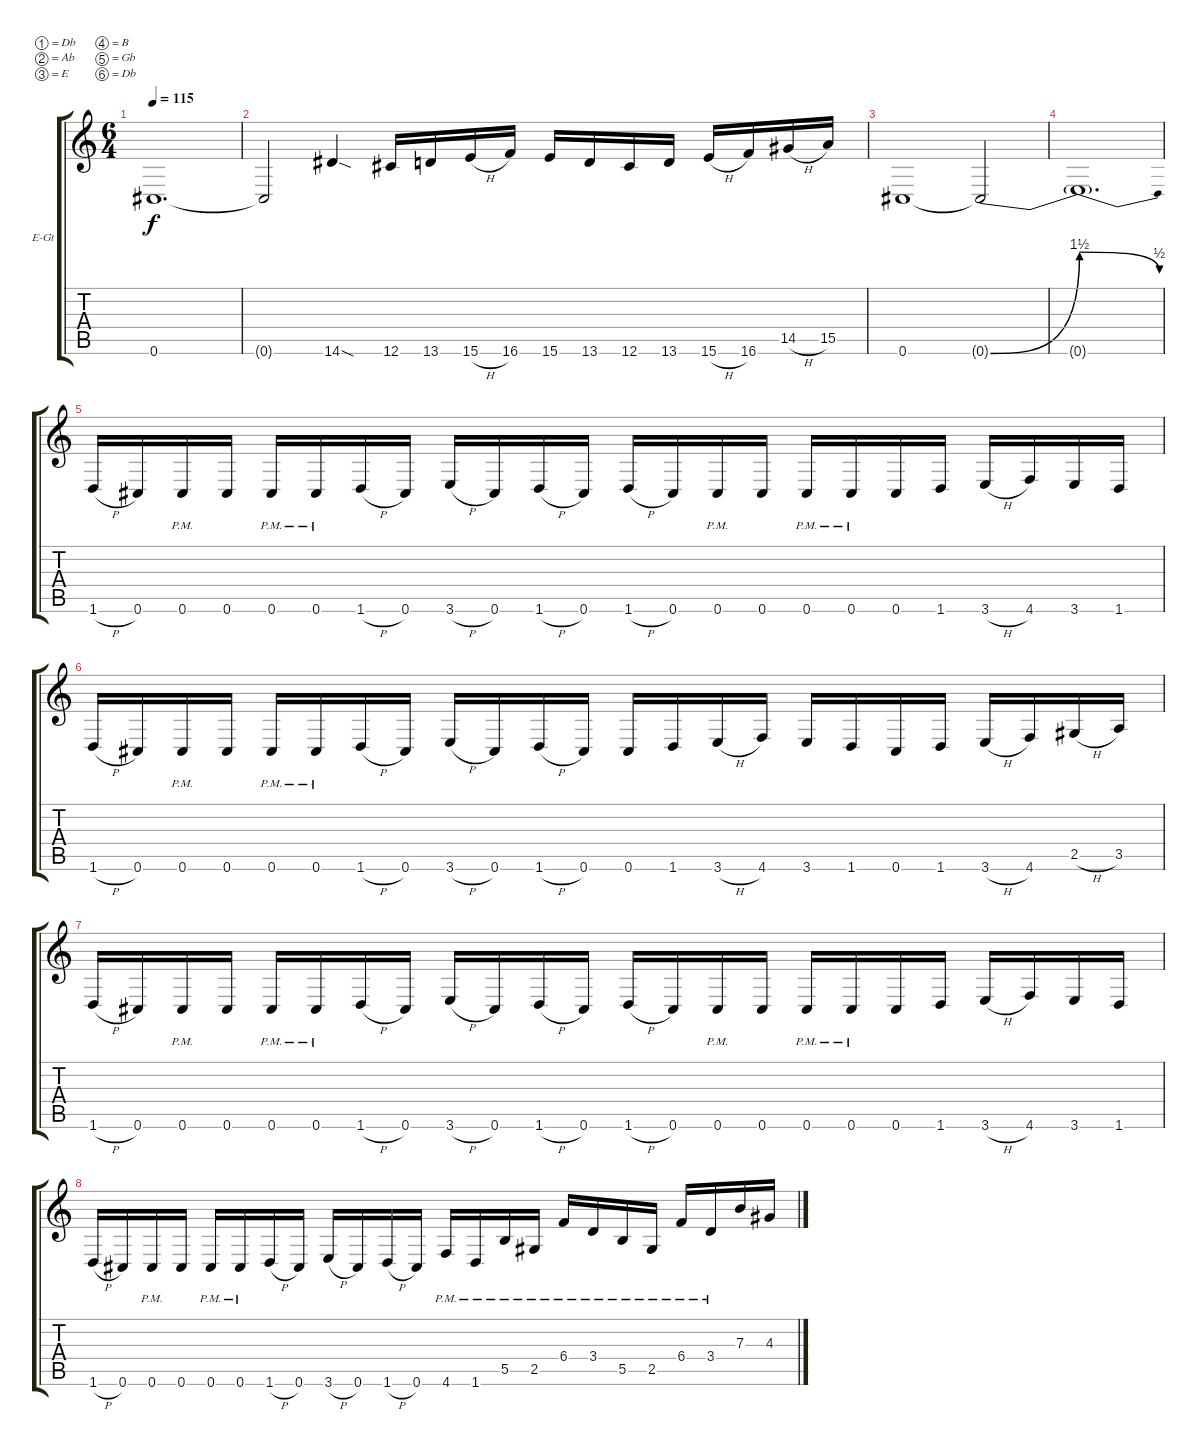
\bracketExtendMode groupsimilarinstruments
\firstSystemTrackNameOrientation horizontal
\otherSystemsTrackNameOrientation horizontal
\track ("Both gtrs. for one (Rythm)" "E-Gt") {instrument distortionguitar}
\staff {score tabs}
\tuning (Db4 Ab3 E3 B2 Gb2 Db2)
\ts (6 4)
\tempo 115
\clef g2
\ks c
0.6.1{d dy f} |
0.6{t}.2 14.6{sod}.4 12.6.16 13.6.16 15.6{h}.16 16.6.16 15.6.16 13.6.16 12.6.16 13.6.16 15.6{h}.16 16.6.16 14.5{h}.16 15.5.16 |
0.6.1 0.6{be (bend 0 0 60 6) t}.2 |
0.6{be (release 0 6 60 2) t}.1{d} |
1.6{h}.16 0.6.16 0.6{pm}.16 0.6.16 0.6{pm}.16 0.6{pm}.16 1.6{h}.16 0.6.16 3.6{h}.16 0.6.16 1.6{h}.16 0.6.16 1.6{h}.16 0.6.16 0.6{pm}.16 0.6.16 0.6{pm}.16 0.6{pm}.16 0.6.16 1.6.16 3.6{h}.16 4.6.16 3.6.16 1.6.16 |
1.6{h}.16 0.6.16 0.6{pm}.16 0.6.16 0.6{pm}.16 0.6{pm}.16 1.6{h}.16 0.6.16 3.6{h}.16 0.6.16 1.6{h}.16 0.6.16 0.6.16 1.6.16 3.6{h}.16 4.6.16 3.6.16 1.6.16 0.6.16 1.6.16 3.6{h}.16 4.6.16 2.5{h}.16 3.5.16 |
1.6{h}.16 0.6.16 0.6{pm}.16 0.6.16 0.6{pm}.16 0.6{pm}.16 1.6{h}.16 0.6.16 3.6{h}.16 0.6.16 1.6{h}.16 0.6.16 1.6{h}.16 0.6.16 0.6{pm}.16 0.6.16 0.6{pm}.16 0.6{pm}.16 0.6.16 1.6.16 3.6{h}.16 4.6.16 3.6.16 1.6.16 |
1.6{h}.16 0.6.16 0.6{pm}.16 0.6.16 0.6{pm}.16 0.6{pm}.16 1.6{h}.16 0.6.16 3.6{h}.16 0.6.16 1.6{h}.16 0.6.16 4.6{pm}.16 1.6{pm}.16 5.5{pm}.16 2.5{pm}.16 6.4{pm}.16 3.4{pm}.16 5.5{pm}.16 2.5{pm}.16 6.4{pm}.16 3.4{pm}.16 7.3.16 4.3.16
